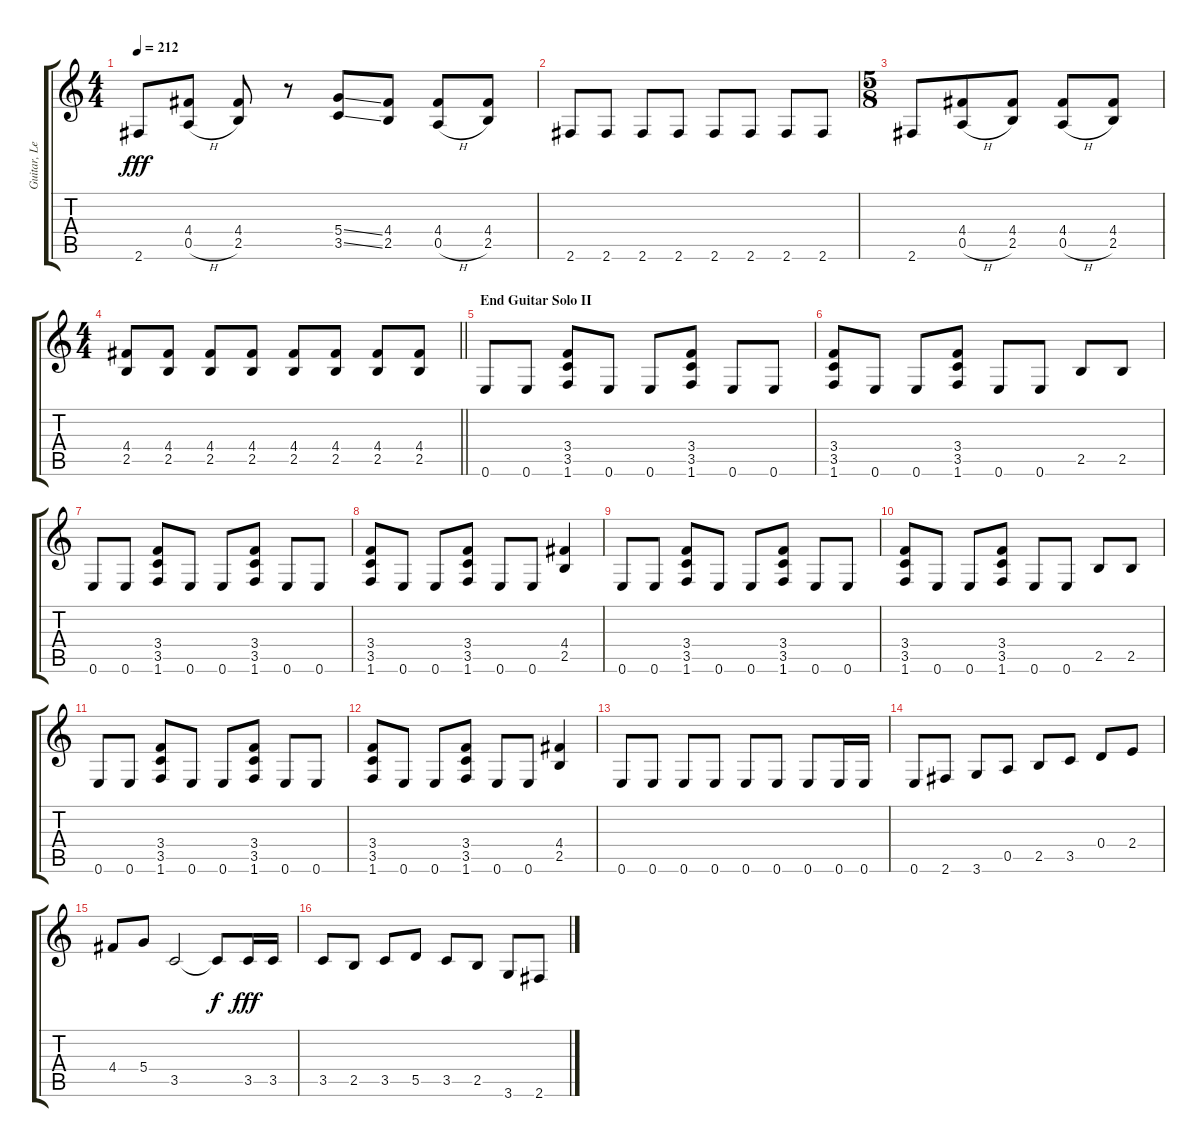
\track ("Guitar, Lead (Hammet)" "Guitar, Le") {instrument distortionguitar}
\staff {score tabs}
\tuning (E4 B3 G3 D3 A2 E2) {hide}
\ts (4 4)
\tempo 212
\clef g2
\ks c
2.6.8{dy fff} (4.4 0.5{h}).8 (4.4 2.5).8 r.8 (5.4{ss} 3.5{ss}).8 (4.4 2.5).8 (4.4 0.5{h}).8 (4.4 2.5).8 |
2.6.8 2.6.8 2.6.8 2.6.8 2.6.8 2.6.8 2.6.8 2.6.8 |
\ts (5 8)
2.6.8 (4.4 0.5{h}).8 (4.4 2.5).8 (4.4 0.5{h}).8 (4.4 2.5).8 |
\ts (4 4)
\barLineRight lightlight
(4.4 2.5).8 (4.4 2.5).8 (4.4 2.5).8 (4.4 2.5).8 (4.4 2.5).8 (4.4 2.5).8 (4.4 2.5).8 (4.4 2.5).8 |
\section ("" "End Guitar Solo II")
0.6.8 0.6.8 (3.4 3.5 1.6).8 0.6.8 0.6.8 (3.4 3.5 1.6).8 0.6.8 0.6.8 |
(3.4 3.5 1.6).8 0.6.8 0.6.8 (3.4 3.5 1.6).8 0.6.8 0.6.8 2.5.8 2.5.8 |
0.6.8 0.6.8 (3.4 3.5 1.6).8 0.6.8 0.6.8 (3.4 3.5 1.6).8 0.6.8 0.6.8 |
(3.4 3.5 1.6).8 0.6.8 0.6.8 (3.4 3.5 1.6).8 0.6.8 0.6.8 (4.4 2.5).4 |
0.6.8 0.6.8 (3.4 3.5 1.6).8 0.6.8 0.6.8 (3.4 3.5 1.6).8 0.6.8 0.6.8 |
(3.4 3.5 1.6).8 0.6.8 0.6.8 (3.4 3.5 1.6).8 0.6.8 0.6.8 2.5.8 2.5.8 |
0.6.8 0.6.8 (3.4 3.5 1.6).8 0.6.8 0.6.8 (3.4 3.5 1.6).8 0.6.8 0.6.8 |
(3.4 3.5 1.6).8 0.6.8 0.6.8 (3.4 3.5 1.6).8 0.6.8 0.6.8 (4.4 2.5).4 |
0.6.8 0.6.8 0.6.8 0.6.8 0.6.8 0.6.8 0.6.8 0.6.16 0.6.16 |
0.6.8 2.6.8 3.6.8 0.5.8 2.5.8 3.5.8 0.4.8 2.4.8 |
4.4.8 5.4.8 3.5.2 3.5{t}.8{dy f} 3.5.16{dy fff} 3.5.16 |
3.5.8 2.5.8 3.5.8 5.5.8 3.5.8 2.5.8 3.6.8 2.6.8
